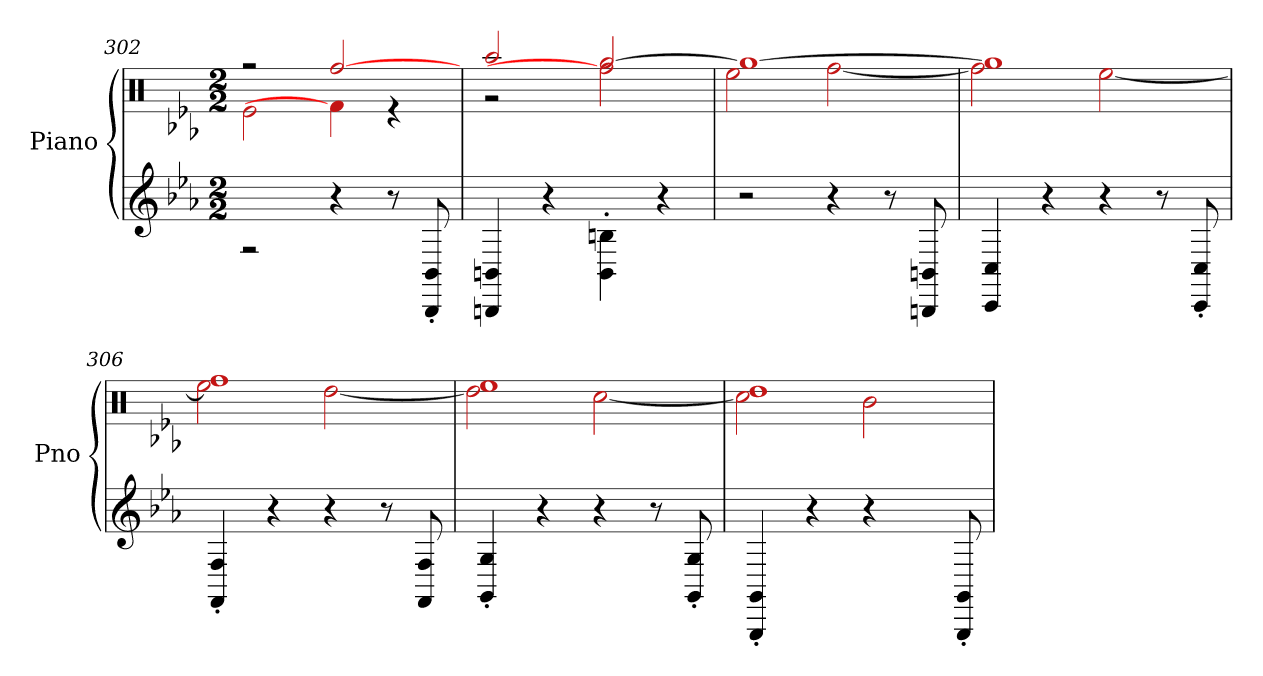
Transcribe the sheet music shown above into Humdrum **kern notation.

**kern	**kern
*part1	*part1
*staff2	*staff1
*I"Piano	*
*I'Pno	*
*clefG2	*clefX
*k[b-e-a-]	*k[b-e-a-]
*M2/2	*M2/2
=302	=302
*	*^
2rF	2rff	2en\
4r	[2ff/	4f\]
8r	.	4re
8BBB-/' 8BB-/'	.	.
=303	=303	=303
4BBBn/ 4BBn/	2aa-X/	2rg
4r	.	.
4BB\' 4Bn\'	[2gg/	2ff\]
4r	.	.
!!LO:PB:g=z	!!
=304	=304	=304
2r	1gg_	2een\
4r	.	[2ff\
8r	.	.
8BBBn/ 8BBn/	.	.
=305	=305	=305
4CC/ 4C/	1gg]	2ff\]
4r	.	.
4r	.	[2ee-\
8r	.	.
8CC/' 8C/'	.	.
=306	=306	=306
4FF/' 4F/'	1ff	2ee-\]
4r	.	.
4r	.	[2dd\
8r	.	.
8FF/ 8F/	.	.
!!LO:LB:g=z	!!
=307	=307	=307
4GG/' 4G/'	1ee-	2dd\]
4r	.	.
4r	.	[2cc\
8r	.	.
8GG/' 8G/'	.	.
=308	=308	=308
4GGG/' 4GG/'	1dd	2cc\]
4r	.	.
4r	.	2bn\
8ryy	.	.
8GGG/' 8GG/'	.	.
*	*v	*v
=	=
*-	*-
